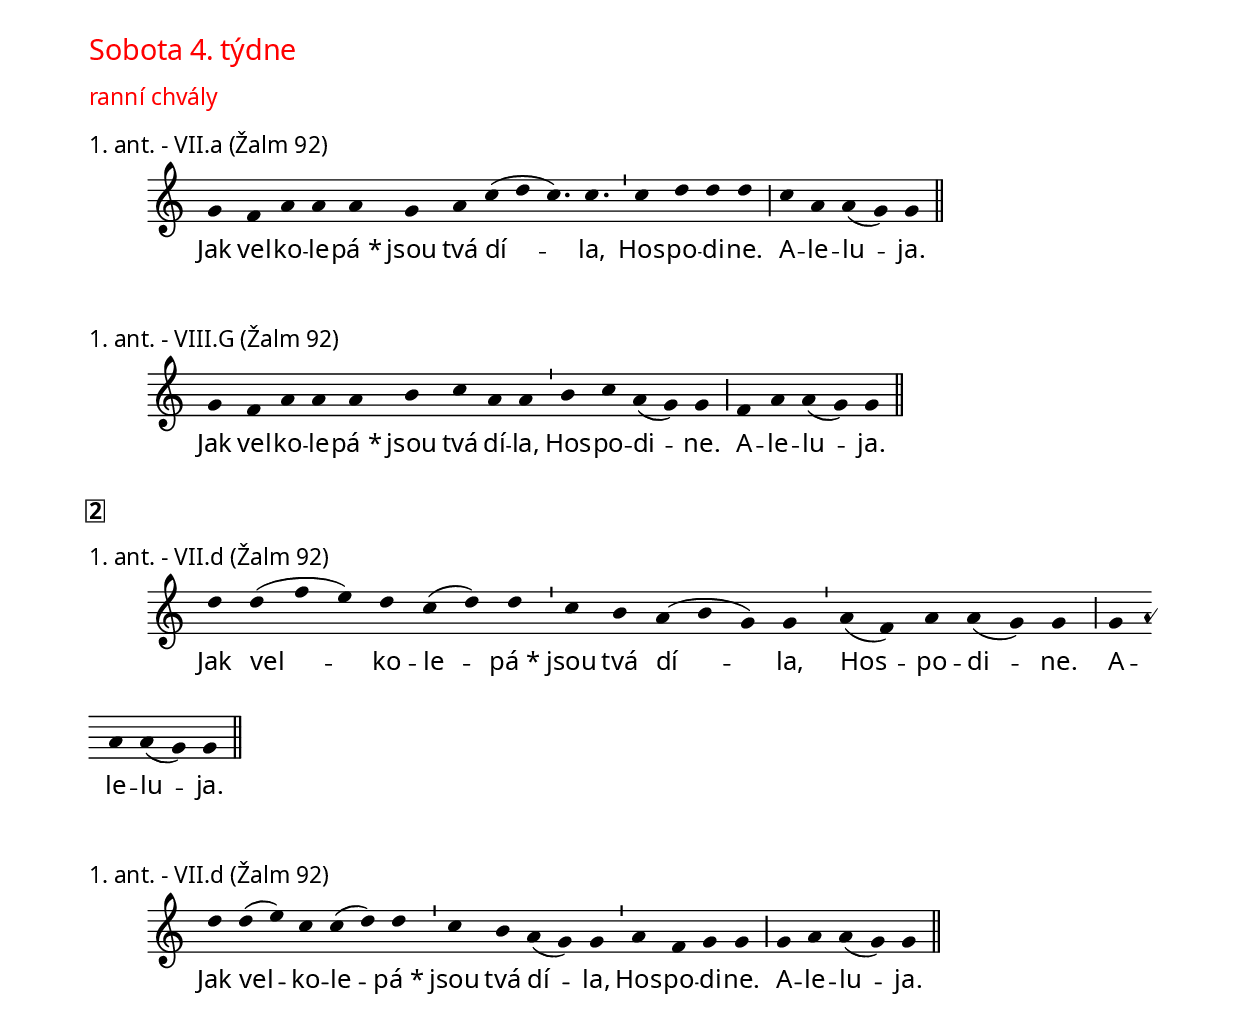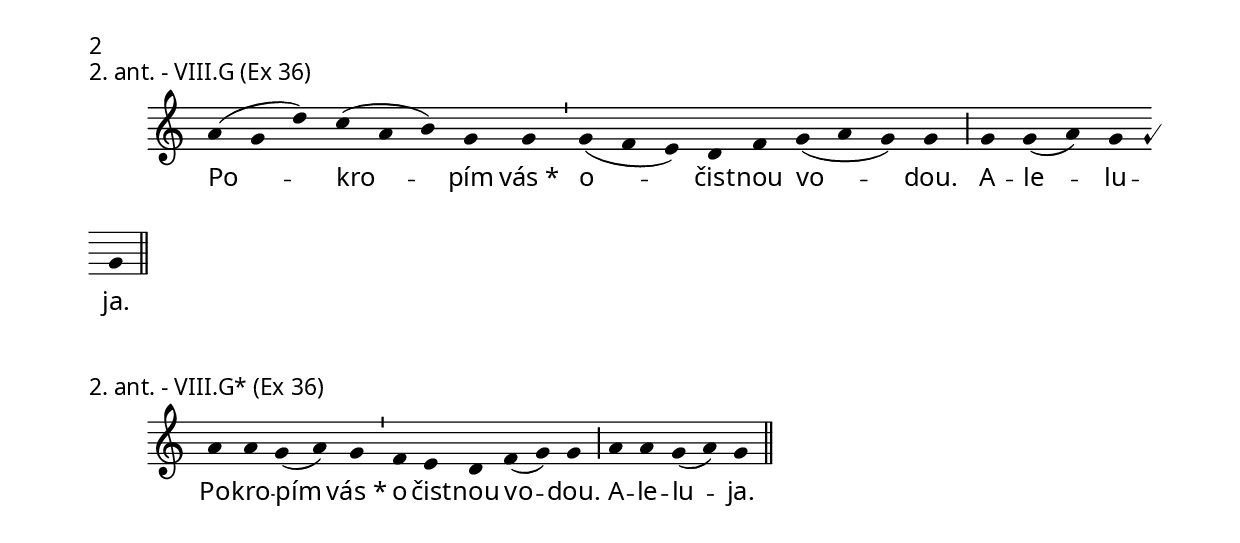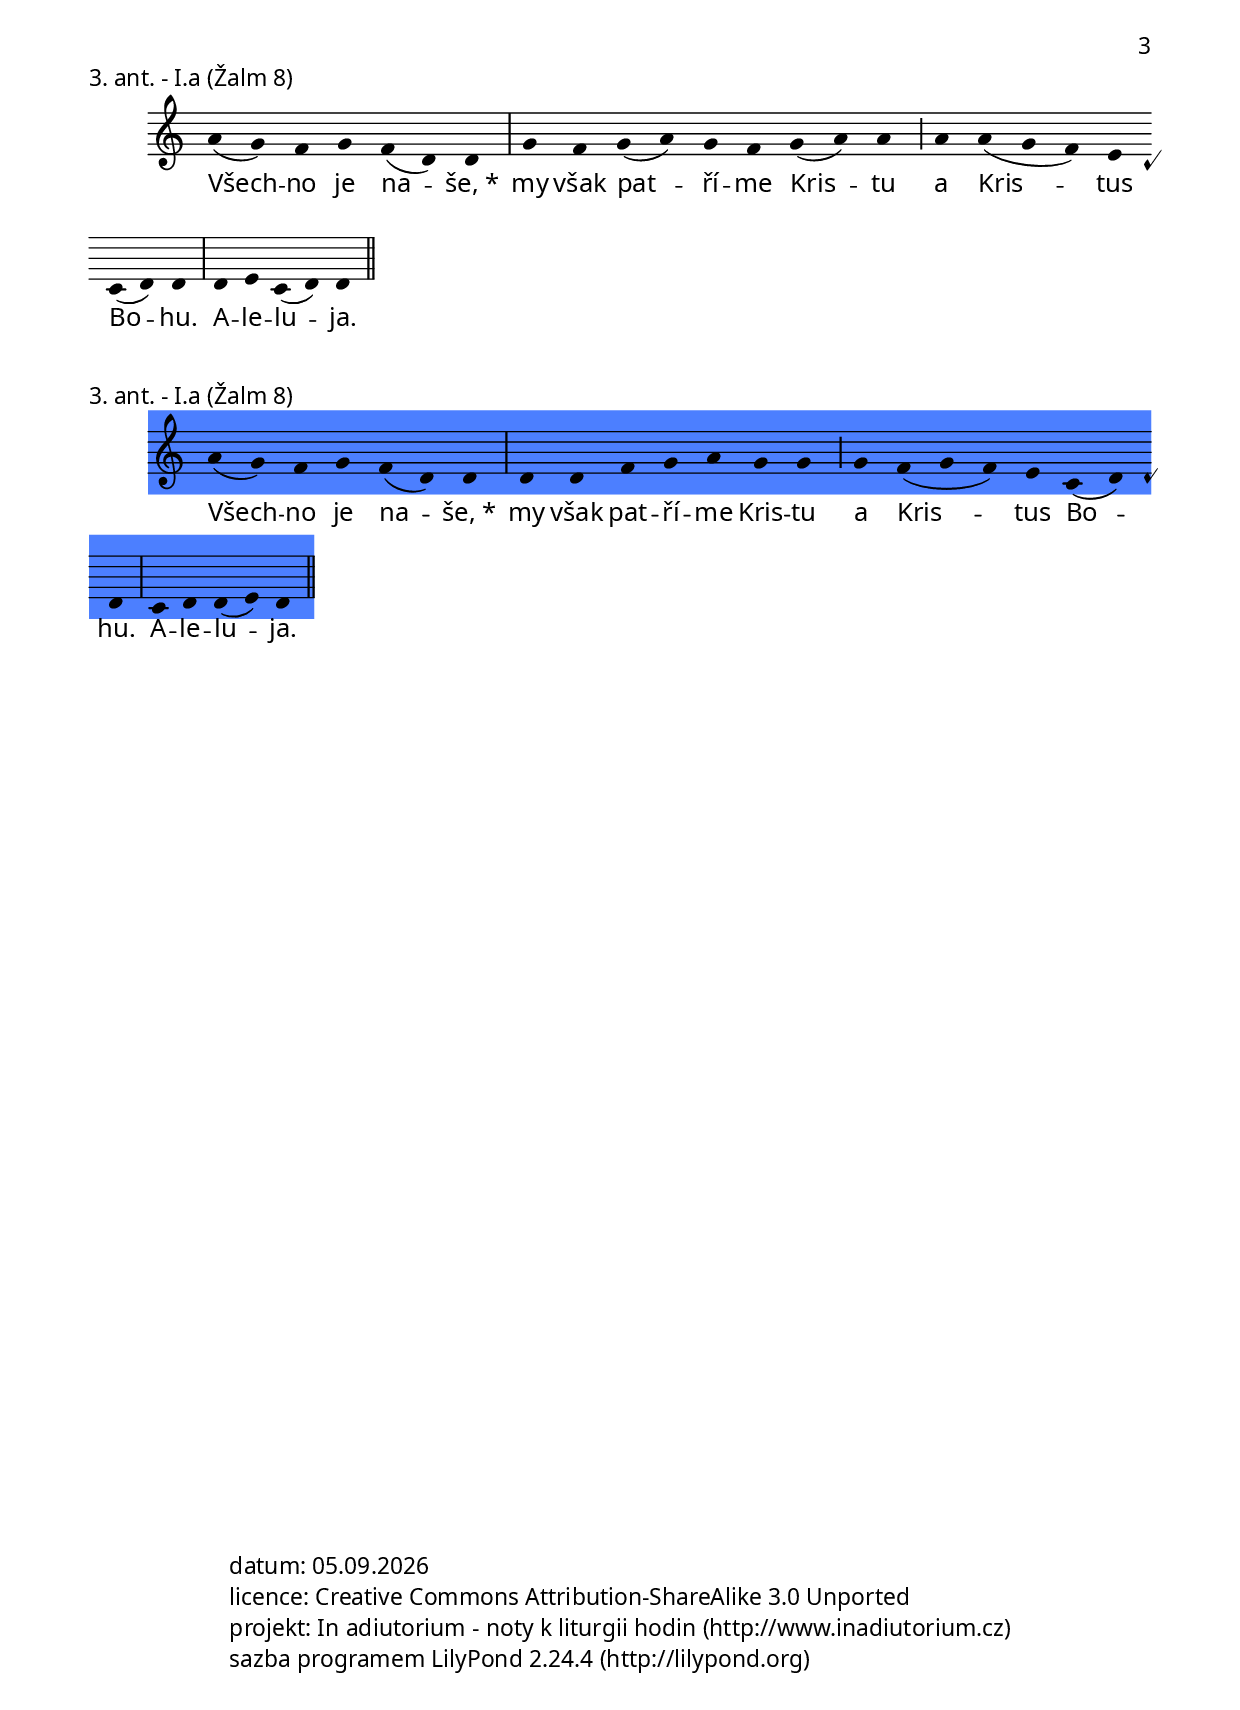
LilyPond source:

\include "../spolecne.ly"

\markup {\nadpisDen {Sobota 4. týdne}}

\markup {\nadpisHodinka {"ranní chvály"}}

\score {
  \relative c'' {
    \choralniRezim
    g4 f a a a g a c( d c4.) c \barMin
    c4 d d d \barMaior
    c a a( g) g \barFinalis
  }
  \addlyrics {
    Jak vel -- ko -- le -- pá_* jsou tvá dí -- la,
    Hos -- po -- di -- ne.
    A -- le -- lu -- ja.
  }
  \header {
    quid = "1. ant."
    modus = "VII"
    differentia = "a" 
    psalmus = "Žalm 92"
    id = "rch-a1"
    placet = "R"
    piece = \markup {\sestavTitulek}
  }
}

\score {
  \relative c'' {
    \choralniRezim
    g4 f a a a b c a a \barMin
    b c a( g) g \barMaior
    f a a( g) g \barFinalis
  }
  \addlyrics {
    Jak vel -- ko -- le -- pá_* jsou tvá dí -- la,
    Hos -- po -- di -- ne.
    A -- le -- lu -- ja.
  }
  \header {
    quid = "1. ant."
    modus = "VIII"
    differentia = "G" 
    psalmus = "Žalm 92"
    id = "rch-a1"
    piece = \markup {\sestavTitulek}
  }
}

\markup\nadpisSkupiny 2

\score {
  \relative c'' {
    \choralniRezim
    d4 d( f e) d c( d) d \barMin c b a( b g) g \barMin
    a( f) a a( g) g \barMaior
    g a a( g) g \barFinalis
  }
  \addlyrics {
    Jak vel -- ko -- le -- pá_* jsou tvá dí -- la,
    Hos -- po -- di -- ne.
    A -- le -- lu -- ja.
  }
  \header {
    quid = "1. ant."
    modus = "VII"
    differentia = "d" 
    psalmus = "Žalm 92"
    id = "rch-a1"
    piece = \markup {\sestavTitulek}
  }
}

\score {
  \relative c'' {
    \choralniRezim
    d4 d( e) c c( d) d \barMin c b a( g) g \barMin
    a f g g \barMaior
    g a a( g) g \barFinalis
  }
  \addlyrics {
    Jak vel -- ko -- le -- pá_* jsou tvá dí -- la,
    Hos -- po -- di -- ne.
    A -- le -- lu -- ja.
  }
  \header {
    quid = "1. ant."
    modus = "VII"
    differentia = "d" 
    psalmus = "Žalm 92"
    id = "rch-a1"
    piece = \markup {\sestavTitulek}
  }
}

\pageBreak

\score {
  \relative c'' {
    \choralniRezim
    a( g d') c( a b) g g \barMin g( f e) d f g( a g) g \barMaior
    g g( a) g g \barFinalis
  }
  \addlyrics {
    Po -- kro -- pím vás_* o -- čist -- nou vo -- dou.
    A -- le -- lu -- ja.
  }
  \header {
    quid = "2. ant."
    modus = "VIII"
    differentia = "G" 
    psalmus = "Ex 36"
    id = "rch-a2"
    placet = "~"
    piece = \markup {\sestavTitulek}
  }
}

\score {
  \relative c'' {
    \choralniRezim
    a4 a g( a) g \barMin f e d f( g) g \barMaior
    a a g( a) g \barFinalis
  }
  \addlyrics {
    Po -- kro -- pím vás_* o -- čist -- nou vo -- dou.
    A -- le -- lu -- ja.
  }
  \header {
    quid = "2. ant."
    modus = "VIII"
    differentia = "G*" 
    psalmus = "Ex 36"
    id = "rch-a2"
    piece = \markup {\sestavTitulek}
  }
}

\pageBreak

\score {
  \relative c'' {
    \choralniRezim
    a( g) f g f( d) d \barMax
    g f g( a) g f g( a) a \barMaior
    a a( g f) e c( d) d \barMax
    d e c( d) d \barFinalis
  }
  \addlyrics {
    Všech -- no je na -- še,_*
    my však pat -- ří -- me Kris -- tu
    a Kris -- tus Bo -- hu.
    A -- le -- lu -- ja.
  }
  \header {
    quid = "3. ant."
    modus = "I"
    differentia = "a" 
    psalmus = "Žalm 8"
    id = "rch-a3"
    placet = "R"
    piece = \markup {\sestavTitulek}
  }
}

\score {
  \relative c'' {
    \zvyraznovacModry
    \choralniRezim
    a( g) f g f( d) d \barMax
    d d f g a g g \barMaior
    g f( g f) e c( d) d \barMax
    c d d( e) d \barFinalis
  }
  \addlyrics {
    Všech -- no je na -- še,_*
    my však pat -- ří -- me Kris -- tu
    a Kris -- tus Bo -- hu.
    A -- le -- lu -- ja.
  }
  \header {
    quid = "3. ant."
    modus = "I"
    differentia = "a" 
    psalmus = "Žalm 8"
    id = "rch-a3"
    piece = \markup {\sestavTitulek}
  }
}